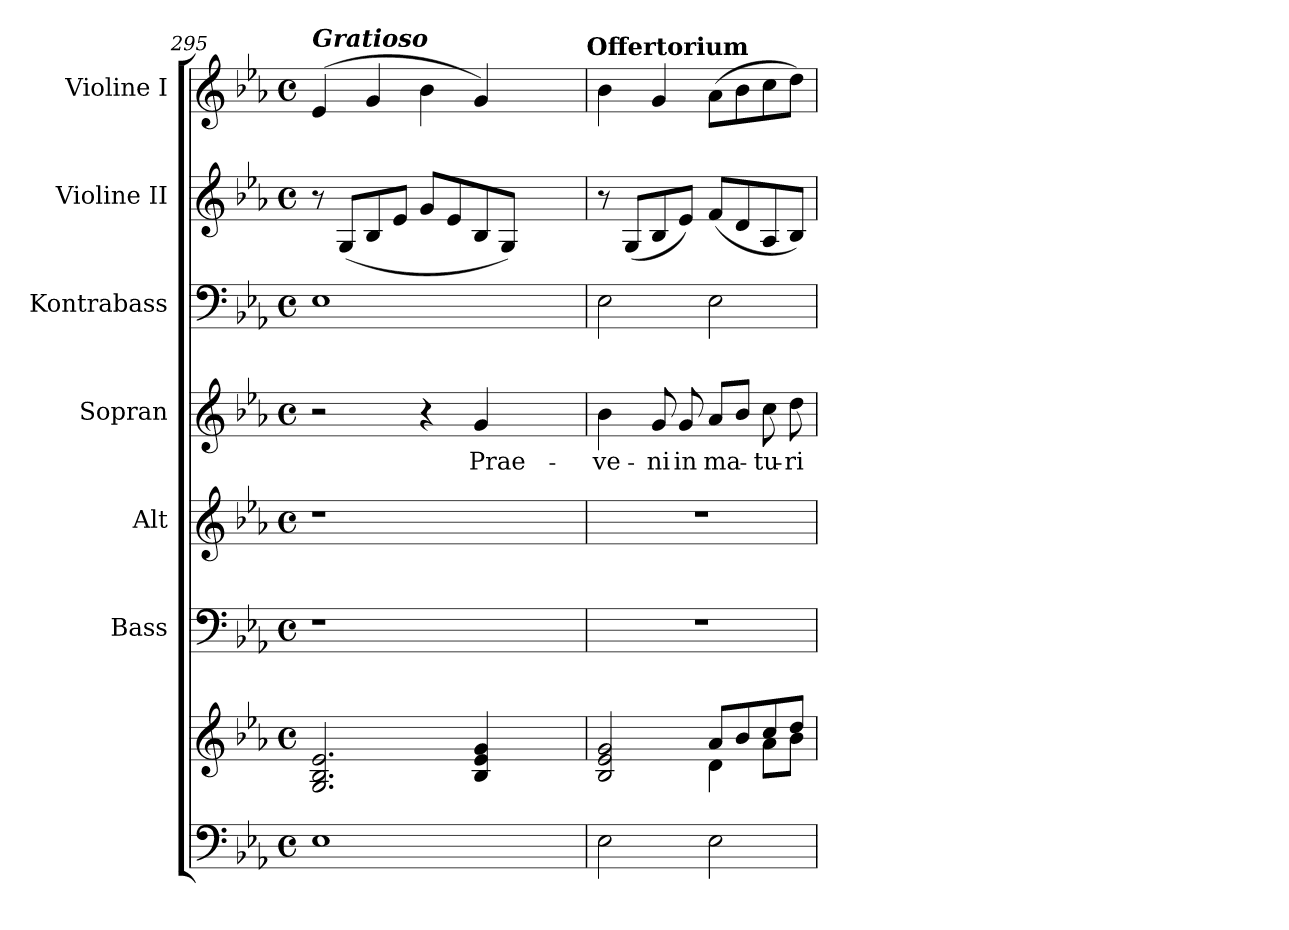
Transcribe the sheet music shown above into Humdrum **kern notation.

**kern	**kern	**kern	**kern	**kern	**text	**kern	**kern	**kern
*part7	*part7	*part6	*part5	*part4	*part4	*part3	*part2	*part1
*staff8	*staff7	*staff6	*staff5	*staff4	*staff4	*staff3	*staff2	*staff1
*	*	*I"Bass	*I"Alt	*I"Sopran	*	*I"Kontrabass	*I"Violine II	*I"Violine I
*	*	*I'B.	*I'A.	*I'S.	*	*I'Kb.	*I'Vl. II	*I'Vl. I
!!LO:PB:g=z
*clefF4	*clefG2	*clefF4	*clefG2	*clefG2	*	*clefF4	*clefG2	*clefG2
*	*	*	*	*	*	*ITrd7c12	*	*
*k[b-e-a-]	*k[b-e-a-]	*k[b-e-a-]	*k[b-e-a-]	*k[b-e-a-]	*	*k[b-e-a-]	*k[b-e-a-]	*k[b-e-a-]
*E-:	*E-:	*E-:	*E-:	*E-:	*	*E-:	*E-:	*E-:
*M4/4	*M4/4	*M4/4	*M4/4	*M4/4	*	*M4/4	*M4/4	*M4/4
*met(c)	*met(c)	*met(c)	*met(c)	*met(c)	*	*met(c)	*met(c)	*met(c)
=295	=295	=295	=295	=295	=295	=295	=295	=295
!	!	!	!	!	!	!	!	!LO:TX:a:Bi:t=Gratioso
1E-	2.G/ 2.B-/ 2.e-/	1r	1r	2r	.	1EE-	8r	(4e-/
.	.	.	.	.	.	.	(<8G/L	.
.	.	.	.	.	.	.	8B-/	4g/
.	.	.	.	.	.	.	8e-/J	.
.	.	.	.	4r	.	.	8g/L	4b-\
.	.	.	.	.	.	.	8e-/	.
!	!	!	!	!	!LO:LY:b	!	!	!
.	4B-/ 4e-/ 4g/	.	.	4g/	Prae-	.	8B-/	4g/)
.	.	.	.	.	.	.	8G/J)	.
4..ryy	4..ryy	4..ryy	4..ryy	4..ryy	.	4..ryy	4..ryy	4..ryy
!	!	!	!	!	!	!	!	!LO:TX:a:B:t=Offertorium
=296	=296	=296	=296	=296	=296	=296	=296	=296
*	*^	*	*	*	*	*	*	*
!	!	!	!	!	!	!LO:LY:b	!	!	!
2E-\	2B-/ 2e-/ 2g/	2ryy	1r	1r	4b-\	-ve-	2EE-\	8r	4b-\
.	.	.	.	.	.	.	.	(<8G/L	.
!	!	!	!	!	!	!LO:LY:b	!	!	!
.	.	.	.	.	8g/	-ni	.	8B-/	4g/
!	!	!	!	!	!	!LO:LY:b	!	!	!
.	.	.	.	.	8g/	in	.	8e-/J)	.
!	!	!	!	!	!	!LO:LY:b	!	!	!
2E-\	8a-/L	4d\	.	.	8a-/L	ma-	2EE-\	(<8f/L	(>8a-\L
.	8b-/	.	.	.	8b-/J	.	.	8d/	8b-\
!	!	!	!	!	!	!LO:LY:b	!	!	!
.	8cc/	8a-\L	.	.	8cc\	-tu-	.	8A-/	8cc\
!	!	!	!	!	!	!LO:LY:b	!	!	!
.	8dd/J	8b-\J	.	.	8dd\	-ri-	.	8B-/J)	8dd\J)
*	*v	*v	*	*	*	*	*	*	*
=	=	=	=	=	=	=	=	=
*-	*-	*-	*-	*-	*-	*-	*-	*-
